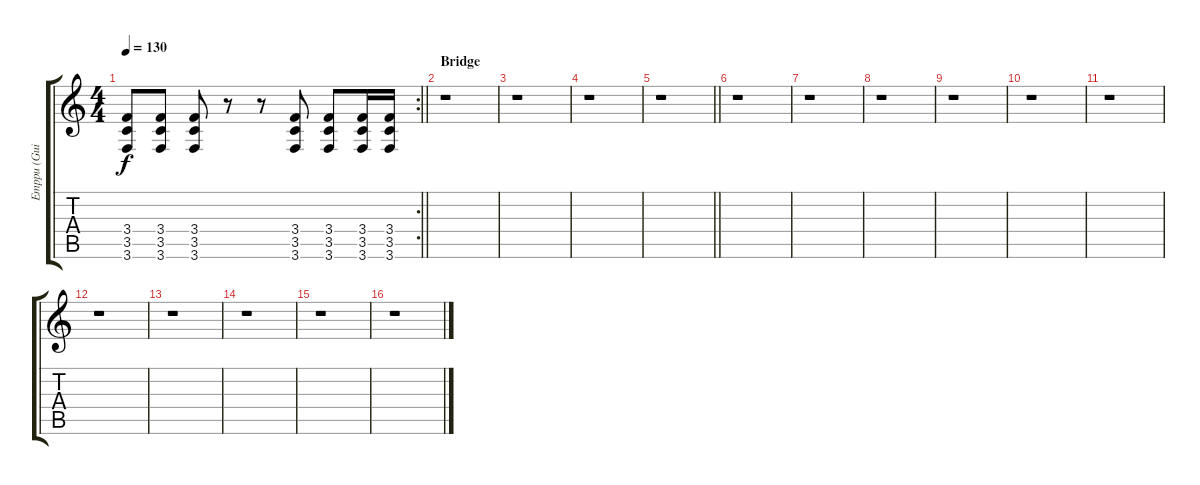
\track ("Emppu (Guitar1)" "Emppu (Gui") {instrument overdrivenguitar}
\staff {score tabs}
\tuning (E4 B3 G3 D3 A2 D2) {hide}
\rc 2
\ts (4 4)
\tempo 130
\clef g2
\barLineRight lightlight
\ks c
(3.4 3.5 3.6).8{dy f} (3.4 3.5 3.6).8 (3.4 3.5 3.6).8 r.8 r.8 (3.4 3.5 3.6).8 (3.4 3.5 3.6).8 (3.4 3.5 3.6).16 (3.4 3.5 3.6).16 |
\section ("" "Bridge")
r.1 |
r.1 |
r.1 |
\barLineRight lightlight
r.1 |
r.1 |
r.1 |
r.1 |
r.1 |
r.1 |
r.1 |
r.1 |
r.1 |
r.1 |
r.1 |
r.1
